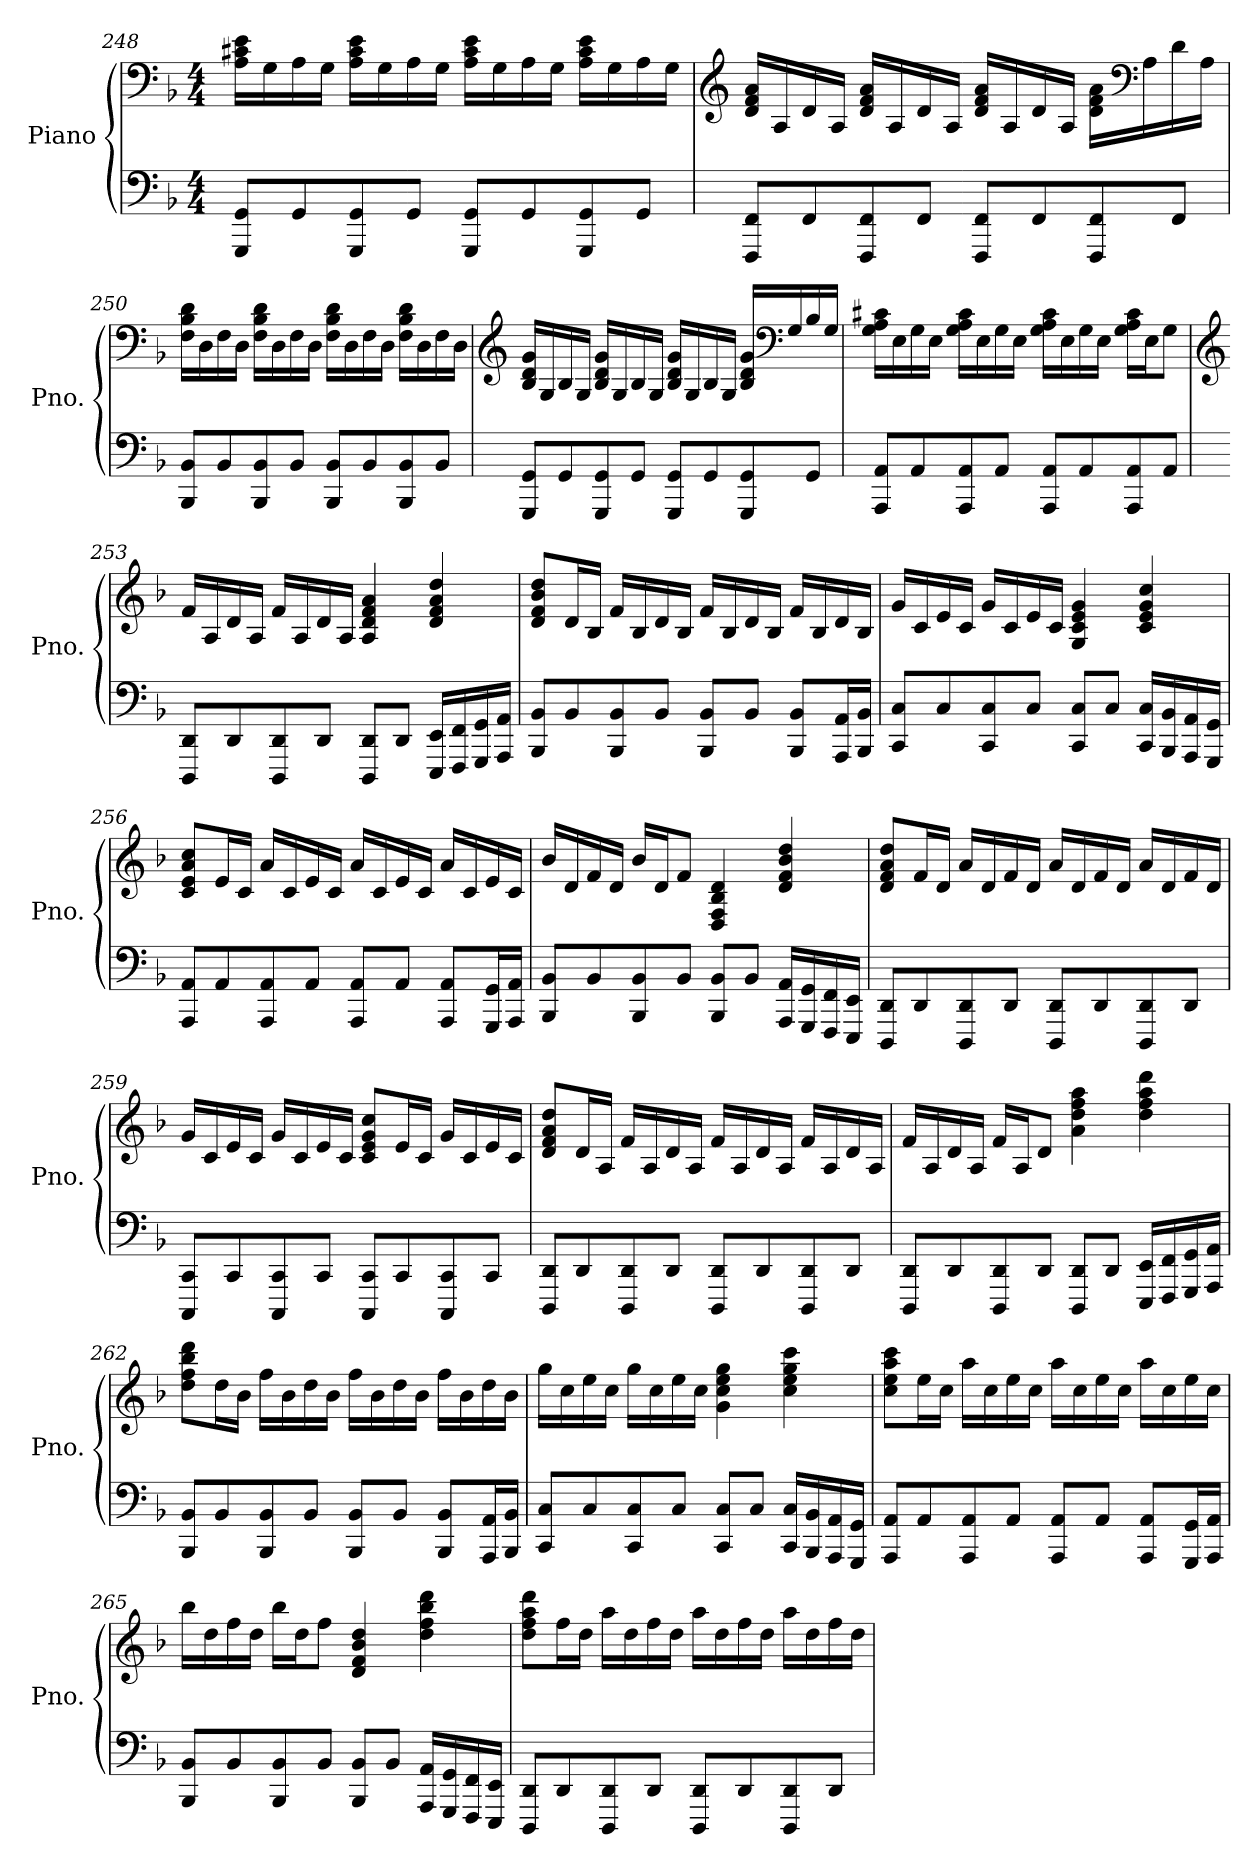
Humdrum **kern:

**kern	**kern
*part1	*part1
*staff2	*staff1
*I"Piano	*
*I'Pno.	*
!!LO:LB:g=z
*clefF4	*clefF4
*k[b-]	*k[b-]
*M4/4	*M4/4
=248	=248
8GGG/ 8GG/L	16A\ 16c#X\ 16e\LL
.	16G\
8GG/	16A\
.	16G\JJ
8GGG/ 8GG/	16A\ 16c#\ 16e\LL
.	16G\
8GG/J	16A\
.	16G\JJ
8GGG/ 8GG/L	16A\ 16c#\ 16e\LL
.	16G\
8GG/	16A\
.	16G\JJ
8GGG/ 8GG/	16A\ 16c#\ 16e\LL
.	16G\
8GG/J	16A\
.	16G\JJ
=249	=249
*	*clefG2
8FFF/ 8FF/L	16d/ 16f/ 16a/LL
.	16A/
8FF/	16d/
.	16A/JJ
8FFF/ 8FF/	16d/ 16f/ 16a/LL
.	16A/
8FF/J	16d/
.	16A/JJ
8FFF/ 8FF/L	16d/ 16f/ 16a/LL
.	16A/
8FF/	16d/
.	16A/JJ
8FFF/ 8FF/	16d\ 16f\ 16a\LL
*	*clefF4
.	16A\
8FF/J	16d\
.	16A\JJ
!!LO:PB:g=z
=250	=250
8BBB-/ 8BB-/L	16F\ 16B-\ 16d\LL
.	16D\
8BB-/	16F\
.	16D\JJ
8BBB-/ 8BB-/	16F\ 16B-\ 16d\LL
.	16D\
8BB-/J	16F\
.	16D\JJ
8BBB-/ 8BB-/L	16F\ 16B-\ 16d\LL
.	16D\
8BB-/	16F\
.	16D\JJ
8BBB-/ 8BB-/	16F\ 16B-\ 16d\LL
.	16D\
8BB-/J	16F\
.	16D\JJ
=251	=251
*	*clefG2
8GGG/ 8GG/L	16B-/ 16d/ 16g/LL
.	16G/
8GG/	16B-/
.	16G/JJ
8GGG/ 8GG/	16B-/ 16d/ 16g/LL
.	16G/
8GG/J	16B-/
.	16G/JJ
8GGG/ 8GG/L	16B-/ 16d/ 16g/LL
.	16G/
8GG/	16B-/
.	16G/JJ
8GGG/ 8GG/	16B-/ 16d/ 16g/LL
*	*clefF4
.	16G/
8GG/J	16B-/
.	16G/JJ
!!LO:LB:g=z
=252	=252
8AAA/ 8AA/L	16G\ 16A\ 16c#X\LL
.	16E\
8AA/	16G\
.	16E\JJ
8AAA/ 8AA/	16G\ 16A\ 16c#\LL
.	16E\
8AA/J	16G\
.	16E\JJ
8AAA/ 8AA/L	16G\ 16A\ 16c#\LL
.	16E\
8AA/	16G\
.	16E\JJ
8AAA/ 8AA/	16G\ 16A\ 16c#\LL
.	16E\J
8AA/J	8G\J
=253	=253
*	*clefG2
8DDD/ 8DD/L	16f/LL
.	16A/
8DD/	16d/
.	16A/JJ
8DDD/ 8DD/	16f/LL
.	16A/
8DD/J	16d/
.	16A/JJ
8DDD/ 8DD/L	4A/ 4d/ 4f/ 4a/
8DD/J	.
16EEE/ 16EE/LL	4d/ 4f/ 4a/ 4dd/
16FFF/ 16FF/	.
16GGG/ 16GG/	.
16AAA/ 16AA/JJ	.
!!LO:LB:g=z
=254	=254
8BBB-/ 8BB-/L	8d/ 8f/ 8b-/ 8dd/L
8BB-/	16d/L
.	16B-/JJ
8BBB-/ 8BB-/	16f/LL
.	16B-/
8BB-/J	16d/
.	16B-/JJ
8BBB-/ 8BB-/L	16f/LL
.	16B-/
8BB-/J	16d/
.	16B-/JJ
8BBB-/ 8BB-/L	16f/LL
.	16B-/
16AAA/ 16AA/L	16d/
16BBB-/ 16BB-/JJ	16B-/JJ
=255	=255
8CC/ 8C/L	16g/LL
.	16c/
8C/	16e/
.	16c/JJ
8CC/ 8C/	16g/LL
.	16c/
8C/J	16e/
.	16c/JJ
8CC/ 8C/L	4G/ 4c/ 4e/ 4g/
8C/J	.
16CC/ 16C/LL	4c/ 4e/ 4g/ 4cc/
16BBB-/ 16BB-/	.
16AAA/ 16AA/	.
16GGG/ 16GG/JJ	.
=256	=256
8AAA/ 8AA/L	8c/ 8e/ 8a/ 8cc/L
8AA/	16e/L
.	16c/JJ
8AAA/ 8AA/	16a/LL
.	16c/
8AA/J	16e/
.	16c/JJ
8AAA/ 8AA/L	16a/LL
.	16c/
8AA/J	16e/
.	16c/JJ
8AAA/ 8AA/L	16a/LL
.	16c/
16GGG/ 16GG/L	16e/
16AAA/ 16AA/JJ	16c/JJ
!!LO:LB:g=z
=257	=257
8BBB-/ 8BB-/L	16b-/LL
.	16d/
8BB-/	16f/
.	16d/JJ
8BBB-/ 8BB-/	16b-/LL
.	16d/J
8BB-/J	8f/J
8BBB-/ 8BB-/L	4D/ 4F/ 4B-/ 4d/
8BB-/J	.
16AAA/ 16AA/LL	4d/ 4f/ 4b-/ 4dd/
16GGG/ 16GG/	.
16FFF/ 16FF/	.
16EEE/ 16EE/JJ	.
=258	=258
8DDD/ 8DD/L	8d/ 8f/ 8a/ 8dd/L
8DD/	16f/L
.	16d/JJ
8DDD/ 8DD/	16a/LL
.	16d/
8DD/J	16f/
.	16d/JJ
8DDD/ 8DD/L	16a/LL
.	16d/
8DD/	16f/
.	16d/JJ
8DDD/ 8DD/	16a/LL
.	16d/
8DD/J	16f/
.	16d/JJ
=259	=259
8CCC/ 8CC/L	16g/LL
.	16c/
8CC/	16e/
.	16c/JJ
8CCC/ 8CC/	16g/LL
.	16c/
8CC/J	16e/
.	16c/JJ
8CCC/ 8CC/L	8c/ 8e/ 8g/ 8cc/L
8CC/	16e/L
.	16c/JJ
8CCC/ 8CC/	16g/LL
.	16c/
8CC/J	16e/
.	16c/JJ
!!LO:LB:g=z
=260	=260
8DDD/ 8DD/L	8d/ 8f/ 8a/ 8dd/L
8DD/	16d/L
.	16A/JJ
8DDD/ 8DD/	16f/LL
.	16A/
8DD/J	16d/
.	16A/JJ
8DDD/ 8DD/L	16f/LL
.	16A/
8DD/	16d/
.	16A/JJ
8DDD/ 8DD/	16f/LL
.	16A/
8DD/J	16d/
.	16A/JJ
=261	=261
8DDD/ 8DD/L	16f/LL
.	16A/
8DD/	16d/
.	16A/JJ
8DDD/ 8DD/	16f/LL
.	16A/J
8DD/J	8d/J
8DDD/ 8DD/L	4a\ 4dd\ 4ff\ 4aa\
8DD/J	.
16EEE/ 16EE/LL	4dd\ 4ff\ 4aa\ 4ddd\
16FFF/ 16FF/	.
16GGG/ 16GG/	.
16AAA/ 16AA/JJ	.
=262	=262
8BBB-/ 8BB-/L	8dd\ 8ff\ 8bb-\ 8ddd\L
8BB-/	16dd\L
.	16b-\JJ
8BBB-/ 8BB-/	16ff\LL
.	16b-\
8BB-/J	16dd\
.	16b-\JJ
8BBB-/ 8BB-/L	16ff\LL
.	16b-\
8BB-/J	16dd\
.	16b-\JJ
8BBB-/ 8BB-/L	16ff\LL
.	16b-\
16AAA/ 16AA/L	16dd\
16BBB-/ 16BB-/JJ	16b-\JJ
!!LO:PB:g=z
=263	=263
8CC/ 8C/L	16gg\LL
.	16cc\
8C/	16ee\
.	16cc\JJ
8CC/ 8C/	16gg\LL
.	16cc\
8C/J	16ee\
.	16cc\JJ
8CC/ 8C/L	4g\ 4cc\ 4ee\ 4gg\
8C/J	.
16CC/ 16C/LL	4cc\ 4ee\ 4gg\ 4ccc\
16BBB-/ 16BB-/	.
16AAA/ 16AA/	.
16GGG/ 16GG/JJ	.
=264	=264
8AAA/ 8AA/L	8cc\ 8ee\ 8aa\ 8ccc\L
8AA/	16ee\L
.	16cc\JJ
8AAA/ 8AA/	16aa\LL
.	16cc\
8AA/J	16ee\
.	16cc\JJ
8AAA/ 8AA/L	16aa\LL
.	16cc\
8AA/J	16ee\
.	16cc\JJ
8AAA/ 8AA/L	16aa\LL
.	16cc\
16GGG/ 16GG/L	16ee\
16AAA/ 16AA/JJ	16cc\JJ
=265	=265
8BBB-/ 8BB-/L	16bb-\LL
.	16dd\
8BB-/	16ff\
.	16dd\JJ
8BBB-/ 8BB-/	16bb-\LL
.	16dd\J
8BB-/J	8ff\J
8BBB-/ 8BB-/L	4d/ 4f/ 4b-/ 4dd/
8BB-/J	.
16AAA/ 16AA/LL	4dd\ 4ff\ 4bb-\ 4ddd\
16GGG/ 16GG/	.
16FFF/ 16FF/	.
16EEE/ 16EE/JJ	.
!!LO:LB:g=z
=266	=266
8DDD/ 8DD/L	8dd\ 8ff\ 8aa\ 8ddd\L
8DD/	16ff\L
.	16dd\JJ
8DDD/ 8DD/	16aa\LL
.	16dd\
8DD/J	16ff\
.	16dd\JJ
8DDD/ 8DD/L	16aa\LL
.	16dd\
8DD/	16ff\
.	16dd\JJ
8DDD/ 8DD/	16aa\LL
.	16dd\
8DD/J	16ff\
.	16dd\JJ
=	=
*-	*-
